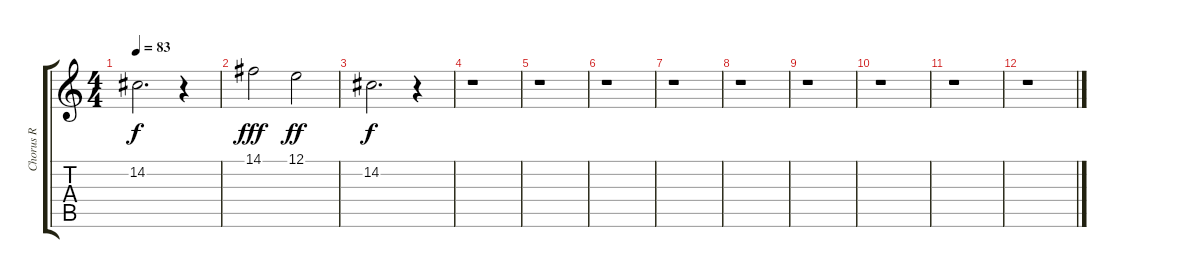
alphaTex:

\track ("Chorus R" "Chorus R") {instrument synthvoice}
\staff {score tabs}
\tuning (E4 B3 G3 D3 A2 E2) {hide}
\ts (4 4)
\tempo 83
\clef g2
\ks c
14.2.2{d dy f} r.4 |
14.1.2{dy fff} 12.1.2{dy ff} |
14.2.2{d dy f} r.4 |
r.1 |
r.1 |
r.1 |
r.1 |
r.1 |
r.1 |
r.1 |
r.1 |
r.1
